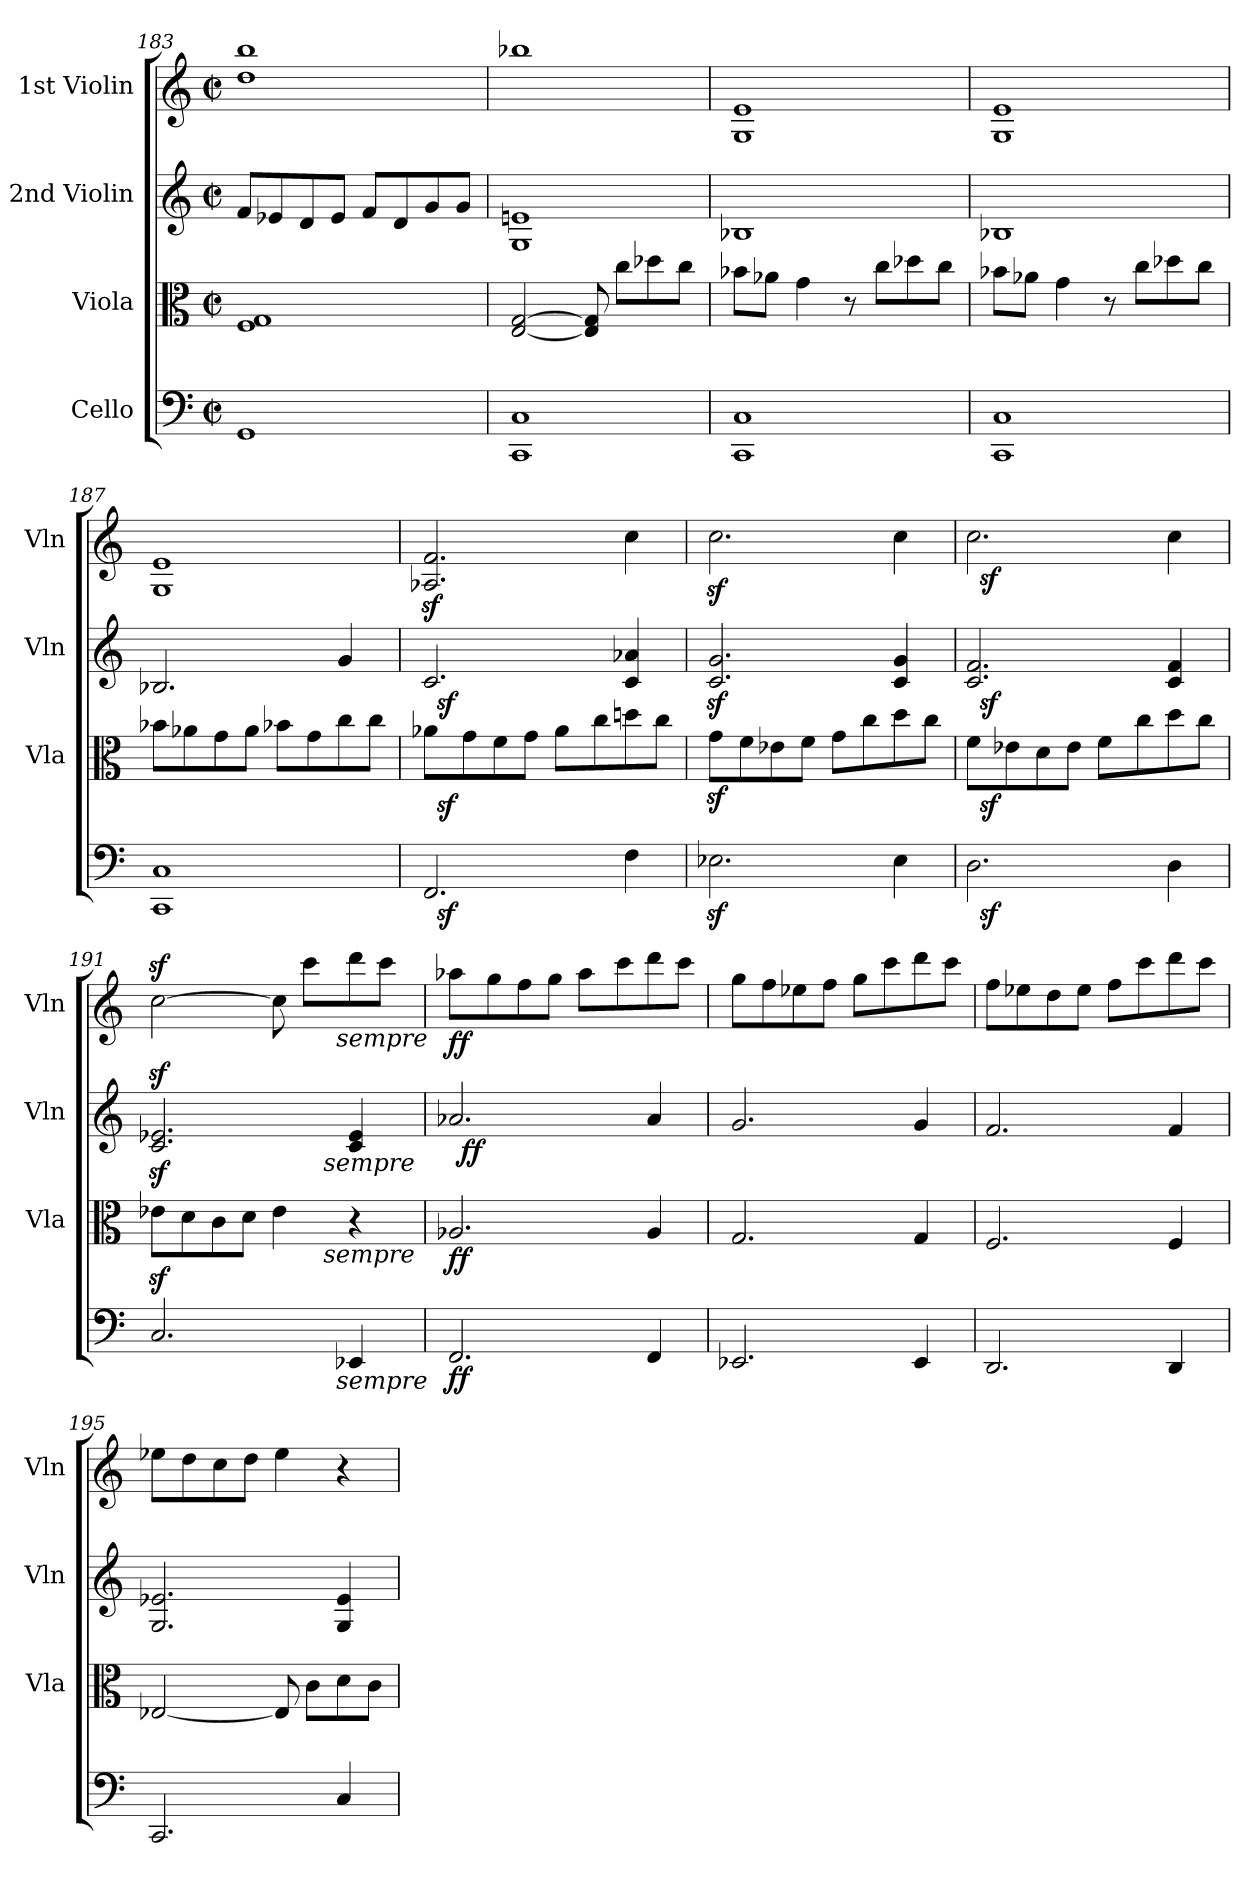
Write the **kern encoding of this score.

**kern	**dynam	**kern	**dynam	**kern	**dynam	**kern	**dynam
*part4	*part4	*part3	*part3	*part2	*part2	*part1	*part1
*staff4	*staff4	*staff3	*staff3	*staff2	*staff2	*staff1	*staff1
*I"Cello	*	*I"Viola	*	*I"2nd Violin	*	*I"1st Violin	*
*	*	*I'Vla	*	*I'Vln	*	*I'Vln	*
*clefF4	*	*clefC3	*	*clefG2	*	*clefG2	*
*k[]	*	*k[]	*	*k[]	*	*k[]	*
*C:	*	*C:	*	*C:	*	*C:	*
*M2/2	*	*M2/2	*	*M2/2	*	*M2/2	*
*met(c|)	*	*met(c|)	*	*met(c|)	*	*met(c|)	*
=183	=183	=183	=183	=183	=183	=183	=183
1GG	.	1F 1G	.	8f/L	.	1dd 1bb	.
.	.	.	.	8e-X/	.	.	.
.	.	.	.	8d/	.	.	.
.	.	.	.	8e-/J	.	.	.
.	.	.	.	8f/L	.	.	.
.	.	.	.	8d/	.	.	.
.	.	.	.	8g/	.	.	.
.	.	.	.	8g/J	.	.	.
=184	=184	=184	=184	=184	=184	=184	=184
1CC 1C	.	[2E/ [2G/	.	1G 1en	.	1bb-X	.
.	.	8E/] 8G/]	.	.	.	.	.
.	.	8cc\L	.	.	.	.	.
.	.	8dd-X\	.	.	.	.	.
.	.	8cc\J	.	.	.	.	.
=185	=185	=185	=185	=185	=185	=185	=185
1CC 1C	.	8b-X\L	.	1B-X	.	1G 1e	.
.	.	8a-X\J	.	.	.	.	.
.	.	4g\	.	.	.	.	.
.	.	8r	.	.	.	.	.
.	.	8cc\L	.	.	.	.	.
.	.	8dd-X\	.	.	.	.	.
.	.	8cc\J	.	.	.	.	.
!!LO:PB:g=z
=186	=186	=186	=186	=186	=186	=186	=186
1CC 1C	.	8b-X\L	.	1B-X	.	1G 1e	.
.	.	8a-X\J	.	.	.	.	.
.	.	4g\	.	.	.	.	.
.	.	8r	.	.	.	.	.
.	.	8cc\L	.	.	.	.	.
.	.	8dd-X\	.	.	.	.	.
.	.	8cc\J	.	.	.	.	.
=187	=187	=187	=187	=187	=187	=187	=187
1CC 1C	.	8b-X\L	.	2.B-X/	.	1G 1e	.
.	.	8a-X\	.	.	.	.	.
.	.	8g\	.	.	.	.	.
.	.	8a-\J	.	.	.	.	.
.	.	8b-X\L	.	.	.	.	.
.	.	8g\	.	.	.	.	.
.	.	8cc\	.	4g/	.	.	.
.	.	8cc\J	.	.	.	.	.
=188	=188	=188	=188	=188	=188	=188	=188
*^	*	*^	*	*^	*	*	*
2.FF/	32ryy	.	8a-X\L	32ryy	.	2.c/	32ryy	.	2.A-X/z< 2.f/z<	.
!	!	!LO:DY:b	!	!	!LO:DY:b	!	!	!LO:DY:b	!	!
.	2ryy	sf	.	2ryy	sf	.	2ryy	sf	.	.
.	.	.	8g\	.	.	.	.	.	.	.
.	.	.	8f\	.	.	.	.	.	.	.
.	.	.	8g\J	.	.	.	.	.	.	.
.	.	.	8a-\L	.	.	.	.	.	.	.
.	4...ryy	.	.	4...ryy	.	.	4...ryy	.	.	.
.	.	.	8cc\	.	.	.	.	.	.	.
4F\	.	.	8ddn\	.	.	4c/ 4a-X/	.	.	4cc\	.
.	.	.	8cc\J	.	.	.	.	.	.	.
*v	*v	*	*	*	*	*v	*v	*	*	*
*	*	*v	*v	*	*	*	*	*
=189	=189	=189	=189	=189	=189	=189	=189
2.E-Xz<\	.	8gz<\L	.	2.c/z< 2.g/z<	.	2.ccz<\	.
.	.	8f\	.	.	.	.	.
.	.	8e-X\	.	.	.	.	.
.	.	8f\J	.	.	.	.	.
.	.	8g\L	.	.	.	.	.
.	.	8cc\	.	.	.	.	.
4E-\	.	8dd\	.	4c/ 4g/	.	4cc\	.
.	.	8cc\J	.	.	.	.	.
=190	=190	=190	=190	=190	=190	=190	=190
*^	*	*^	*	*^	*	*^	*
2.D\	32ryy	.	8f\L	32ryy	.	2.c/ 2.f/	32ryy	.	2.cc\	32ryy	.
!	!	!LO:DY:b	!	!	!LO:DY:b	!	!	!LO:DY:b	!	!	!LO:DY:b
.	2ryy	sf	.	2ryy	sf	.	2ryy	sf	.	2ryy	sf
.	.	.	8e-X\	.	.	.	.	.	.	.	.
.	.	.	8d\	.	.	.	.	.	.	.	.
.	.	.	8e-\J	.	.	.	.	.	.	.	.
.	.	.	8f\L	.	.	.	.	.	.	.	.
.	4...ryy	.	.	4...ryy	.	.	4...ryy	.	.	4...ryy	.
.	.	.	8cc\	.	.	.	.	.	.	.	.
4D\	.	.	8dd\	.	.	4c/ 4f/	.	.	4cc\	.	.
.	.	.	8cc\J	.	.	.	.	.	.	.	.
=191	=191	=191	=191	=191	=191	=191	=191	=191	=191	=191	=191
2.Cz</	2ryy	.	8e-Xz<\L	2ryy	.	2.c/z< 2.e-X/z<	2ryy	.	[2ccz<\	2ryy	.
.	.	.	8d\	.	.	.	.	.	.	.	.
.	.	.	8c\	.	.	.	.	.	.	.	.
.	.	.	8d\J	.	.	.	.	.	.	.	.
.	8..ryy	.	4e-\	8.ryy	.	.	8.ryy	.	8cc\]	8..ryy	.
.	.	.	.	.	.	.	.	.	8ccc\L	.	.
!	!	!	!	!	!	!	!LO:TX:b:i:t=sempre	!	!	!	!
!	!	!	!	!LO:TX:b:i:t=sempre	!	!	!	!	!	!	!
.	.	.	.	4ryy	.	.	4ryy	.	.	.	.
!	!	!	!	!	!	!	!	!	!	!LO:TX:b:i:t=sempre	!
!	!LO:TX:b:i:t=sempre	!	!	!	!	!	!	!	!	!	!
.	4ryy	.	.	.	.	.	.	.	.	4ryy	.
4EE-X/	.	.	4r	.	.	4c/ 4e-/	.	.	8ddd\	.	.
.	.	.	.	.	.	.	.	.	8ccc\J	.	.
.	.	.	.	16ryy	.	.	16ryy	.	.	.	.
.	32ryy	.	.	.	.	.	.	.	.	32ryy	.
=192	=192	=192	=192	=192	=192	=192	=192	=192	=192	=192	=192
!	!	!LO:DY:b	!	!	!LO:DY:b	!	!	!	!	!	!LO:DY:b
*v	*v	*	*	*	*	*	*	*	*v	*v	*
*	*	*v	*v	*	*	*	*	*	*
2.FF/	ff	2.A-X/	ff	2.a-X/	32ryy	.	8aa-X\L	ff
!	!	!	!	!	!	!LO:DY:b	!	!
.	.	.	.	.	2ryy	ff	.	.
.	.	.	.	.	.	.	8gg\	.
.	.	.	.	.	.	.	8ff\	.
.	.	.	.	.	.	.	8gg\J	.
.	.	.	.	.	.	.	8aa-\L	.
.	.	.	.	.	4...ryy	.	.	.
.	.	.	.	.	.	.	8ccc\	.
4FF/	.	4A-/	.	4a-/	.	.	8ddd\	.
.	.	.	.	.	.	.	8ccc\J	.
*	*	*	*	*v	*v	*	*	*
=193	=193	=193	=193	=193	=193	=193	=193
2.EE-X/	.	2.G/	.	2.g/	.	8gg\L	.
.	.	.	.	.	.	8ff\	.
.	.	.	.	.	.	8ee-X\	.
.	.	.	.	.	.	8ff\J	.
.	.	.	.	.	.	8gg\L	.
.	.	.	.	.	.	8ccc\	.
4EE-/	.	4G/	.	4g/	.	8ddd\	.
.	.	.	.	.	.	8ccc\J	.
!!LO:LB:g=z
=194	=194	=194	=194	=194	=194	=194	=194
2.DD/	.	2.F/	.	2.f/	.	8ff\L	.
.	.	.	.	.	.	8ee-X\	.
.	.	.	.	.	.	8dd\	.
.	.	.	.	.	.	8ee-\J	.
.	.	.	.	.	.	8ff\L	.
.	.	.	.	.	.	8ccc\	.
4DD/	.	4F/	.	4f/	.	8ddd\	.
.	.	.	.	.	.	8ccc\J	.
=195	=195	=195	=195	=195	=195	=195	=195
2.CC/	.	[2E-X/	.	2.G/ 2.e-X/	.	8ee-X\L	.
.	.	.	.	.	.	8dd\	.
.	.	.	.	.	.	8cc\	.
.	.	.	.	.	.	8dd\J	.
.	.	8E-/]	.	.	.	4ee-\	.
.	.	8c\L	.	.	.	.	.
4C/	.	8d\	.	4G/ 4e-/	.	4r	.
.	.	8c\J	.	.	.	.	.
=	=	=	=	=	=	=	=
*-	*-	*-	*-	*-	*-	*-	*-
